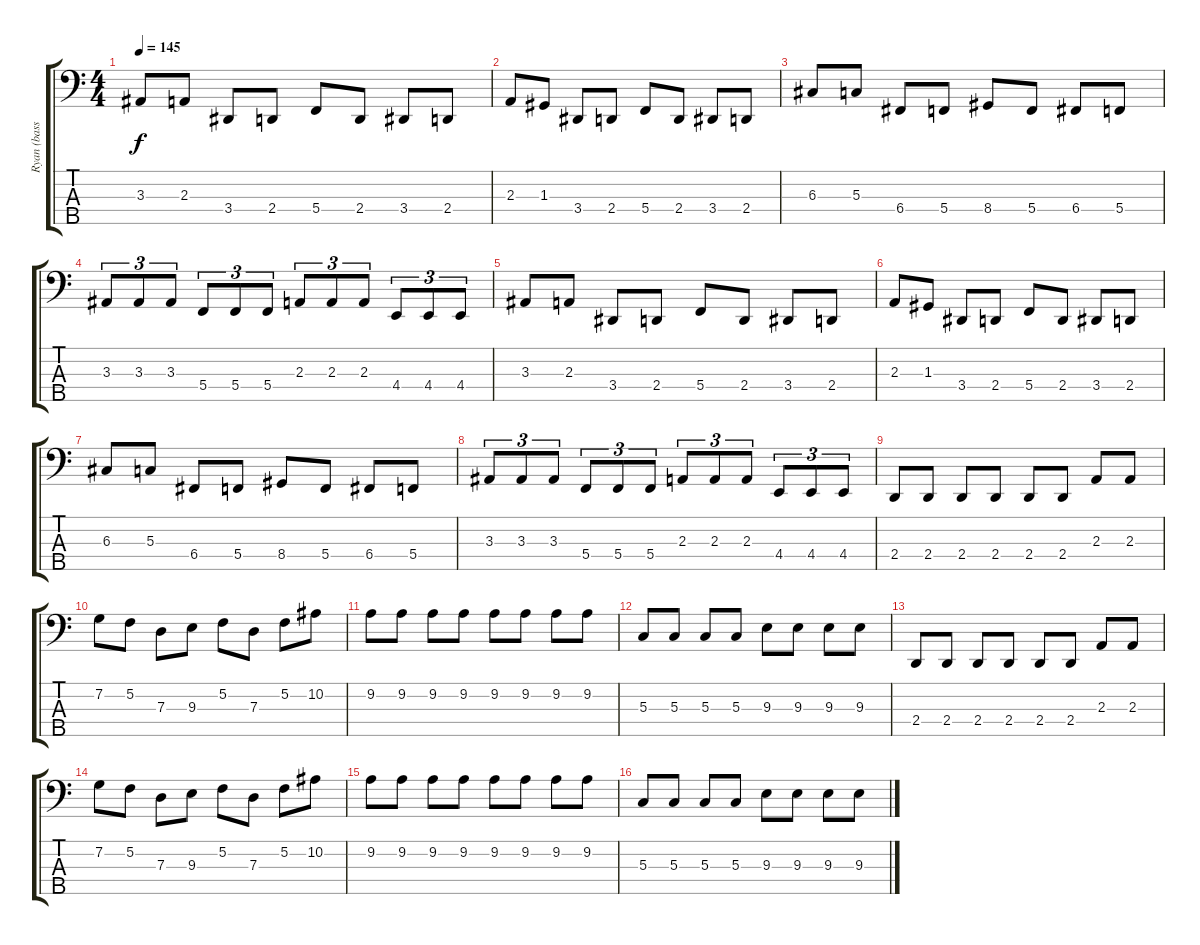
\track ("Ryan (bass)" "Ryan (bass") {instrument electricbassfinger}
\staff {score tabs}
\tuning (F2 C2 G1 C1 G0) {hide}
\ts (4 4)
\tempo 145
\clef f4
\ks c
3.3.8{dy f} 2.3.8 3.4.8 2.4.8 5.4.8 2.4.8 3.4.8 2.4.8 |
2.3.8 1.3.8 3.4.8 2.4.8 5.4.8 2.4.8 3.4.8 2.4.8 |
6.3.8 5.3.8 6.4.8 5.4.8 8.4.8 5.4.8 6.4.8 5.4.8 |
3.3.8{tu (3 2)} 3.3.8{tu (3 2)} 3.3.8{tu (3 2)} 5.4.8{tu (3 2)} 5.4.8{tu (3 2)} 5.4.8{tu (3 2)} 2.3.8{tu (3 2)} 2.3.8{tu (3 2)} 2.3.8{tu (3 2)} 4.4.8{tu (3 2)} 4.4.8{tu (3 2)} 4.4.8{tu (3 2)} |
3.3.8 2.3.8 3.4.8 2.4.8 5.4.8 2.4.8 3.4.8 2.4.8 |
2.3.8 1.3.8 3.4.8 2.4.8 5.4.8 2.4.8 3.4.8 2.4.8 |
6.3.8 5.3.8 6.4.8 5.4.8 8.4.8 5.4.8 6.4.8 5.4.8 |
3.3.8{tu (3 2)} 3.3.8{tu (3 2)} 3.3.8{tu (3 2)} 5.4.8{tu (3 2)} 5.4.8{tu (3 2)} 5.4.8{tu (3 2)} 2.3.8{tu (3 2)} 2.3.8{tu (3 2)} 2.3.8{tu (3 2)} 4.4.8{tu (3 2)} 4.4.8{tu (3 2)} 4.4.8{tu (3 2)} |
2.4.8 2.4.8 2.4.8 2.4.8 2.4.8 2.4.8 2.3.8 2.3.8 |
7.2.8 5.2.8 7.3.8 9.3.8 5.2.8 7.3.8 5.2.8 10.2.8 |
9.2.8 9.2.8 9.2.8 9.2.8 9.2.8 9.2.8 9.2.8 9.2.8 |
5.3.8 5.3.8 5.3.8 5.3.8 9.3.8 9.3.8 9.3.8 9.3.8 |
2.4.8 2.4.8 2.4.8 2.4.8 2.4.8 2.4.8 2.3.8 2.3.8 |
7.2.8 5.2.8 7.3.8 9.3.8 5.2.8 7.3.8 5.2.8 10.2.8 |
9.2.8 9.2.8 9.2.8 9.2.8 9.2.8 9.2.8 9.2.8 9.2.8 |
5.3.8 5.3.8 5.3.8 5.3.8 9.3.8 9.3.8 9.3.8 9.3.8
